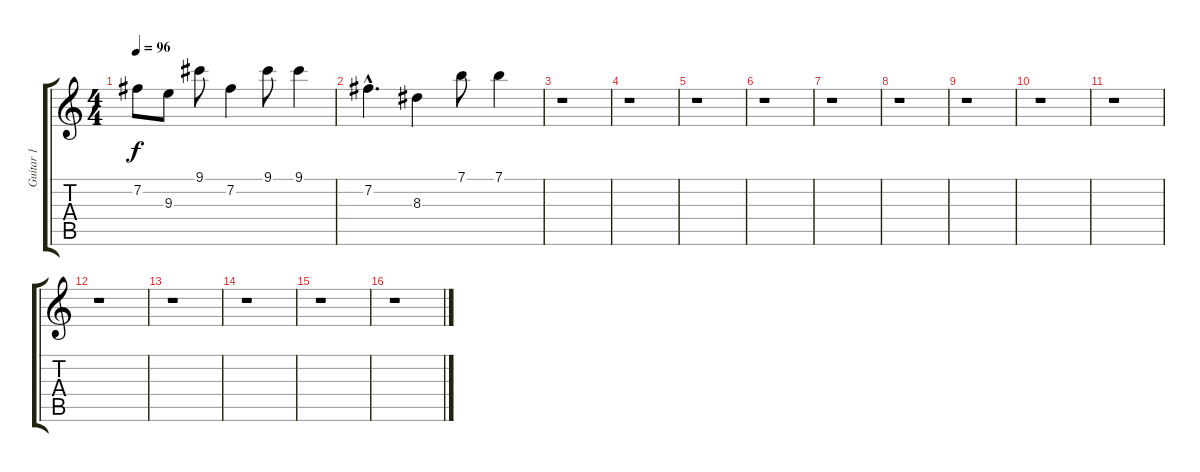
\track ("Guitar 1" "Guitar 1") {instrument acousticguitarnylon}
\staff {score tabs}
\tuning (E4 B3 G3 D3 A2 E2) {hide}
\ts (4 4)
\tempo 96
\clef g2
\ks c
7.2.8{dy f} 9.3.8 9.1.8 7.2.4 9.1.8 9.1.4 |
7.2{hac}.4{d} 8.3.4 7.1.8 7.1.4 |
r.1 |
r.1 |
r.1 |
r.1 |
r.1 |
r.1 |
r.1 |
r.1 |
r.1 |
r.1 |
r.1 |
r.1 |
r.1 |
r.1
